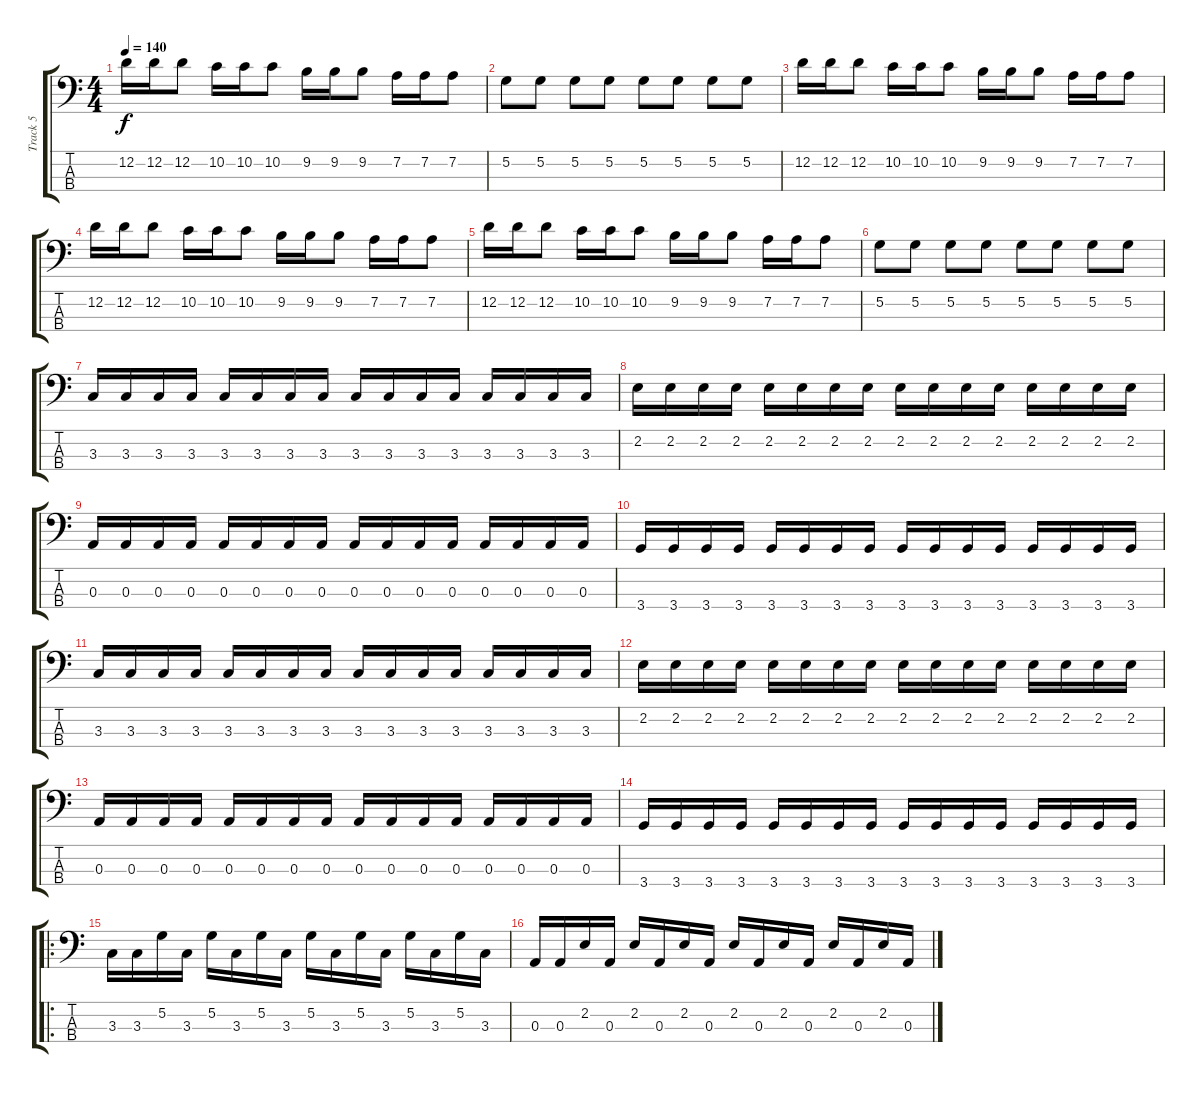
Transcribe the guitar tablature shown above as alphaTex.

\track ("Track 5" "Track 5") {instrument electricbassfinger}
\staff {score tabs}
\tuning (G2 D2 A1 E1) {hide}
\ts (4 4)
\tempo 140
\clef f4
\ks c
12.2.16{dy f} 12.2.16 12.2.8 10.2.16 10.2.16 10.2.8 9.2.16 9.2.16 9.2.8 7.2.16 7.2.16 7.2.8 |
5.2.8 5.2.8 5.2.8 5.2.8 5.2.8 5.2.8 5.2.8 5.2.8 |
12.2.16 12.2.16 12.2.8 10.2.16 10.2.16 10.2.8 9.2.16 9.2.16 9.2.8 7.2.16 7.2.16 7.2.8 |
12.2.16 12.2.16 12.2.8 10.2.16 10.2.16 10.2.8 9.2.16 9.2.16 9.2.8 7.2.16 7.2.16 7.2.8 |
12.2.16 12.2.16 12.2.8 10.2.16 10.2.16 10.2.8 9.2.16 9.2.16 9.2.8 7.2.16 7.2.16 7.2.8 |
5.2.8 5.2.8 5.2.8 5.2.8 5.2.8 5.2.8 5.2.8 5.2.8 |
3.3.16 3.3.16 3.3.16 3.3.16 3.3.16 3.3.16 3.3.16 3.3.16 3.3.16 3.3.16 3.3.16 3.3.16 3.3.16 3.3.16 3.3.16 3.3.16 |
2.2.16 2.2.16 2.2.16 2.2.16 2.2.16 2.2.16 2.2.16 2.2.16 2.2.16 2.2.16 2.2.16 2.2.16 2.2.16 2.2.16 2.2.16 2.2.16 |
0.3.16 0.3.16 0.3.16 0.3.16 0.3.16 0.3.16 0.3.16 0.3.16 0.3.16 0.3.16 0.3.16 0.3.16 0.3.16 0.3.16 0.3.16 0.3.16 |
3.4.16 3.4.16 3.4.16 3.4.16 3.4.16 3.4.16 3.4.16 3.4.16 3.4.16 3.4.16 3.4.16 3.4.16 3.4.16 3.4.16 3.4.16 3.4.16 |
3.3.16 3.3.16 3.3.16 3.3.16 3.3.16 3.3.16 3.3.16 3.3.16 3.3.16 3.3.16 3.3.16 3.3.16 3.3.16 3.3.16 3.3.16 3.3.16 |
2.2.16 2.2.16 2.2.16 2.2.16 2.2.16 2.2.16 2.2.16 2.2.16 2.2.16 2.2.16 2.2.16 2.2.16 2.2.16 2.2.16 2.2.16 2.2.16 |
0.3.16 0.3.16 0.3.16 0.3.16 0.3.16 0.3.16 0.3.16 0.3.16 0.3.16 0.3.16 0.3.16 0.3.16 0.3.16 0.3.16 0.3.16 0.3.16 |
3.4.16 3.4.16 3.4.16 3.4.16 3.4.16 3.4.16 3.4.16 3.4.16 3.4.16 3.4.16 3.4.16 3.4.16 3.4.16 3.4.16 3.4.16 3.4.16 |
\ro
3.3.16 3.3.16 5.2.16 3.3.16 5.2.16 3.3.16 5.2.16 3.3.16 5.2.16 3.3.16 5.2.16 3.3.16 5.2.16 3.3.16 5.2.16 3.3.16 |
0.3.16 0.3.16 2.2.16 0.3.16 2.2.16 0.3.16 2.2.16 0.3.16 2.2.16 0.3.16 2.2.16 0.3.16 2.2.16 0.3.16 2.2.16 0.3.16
